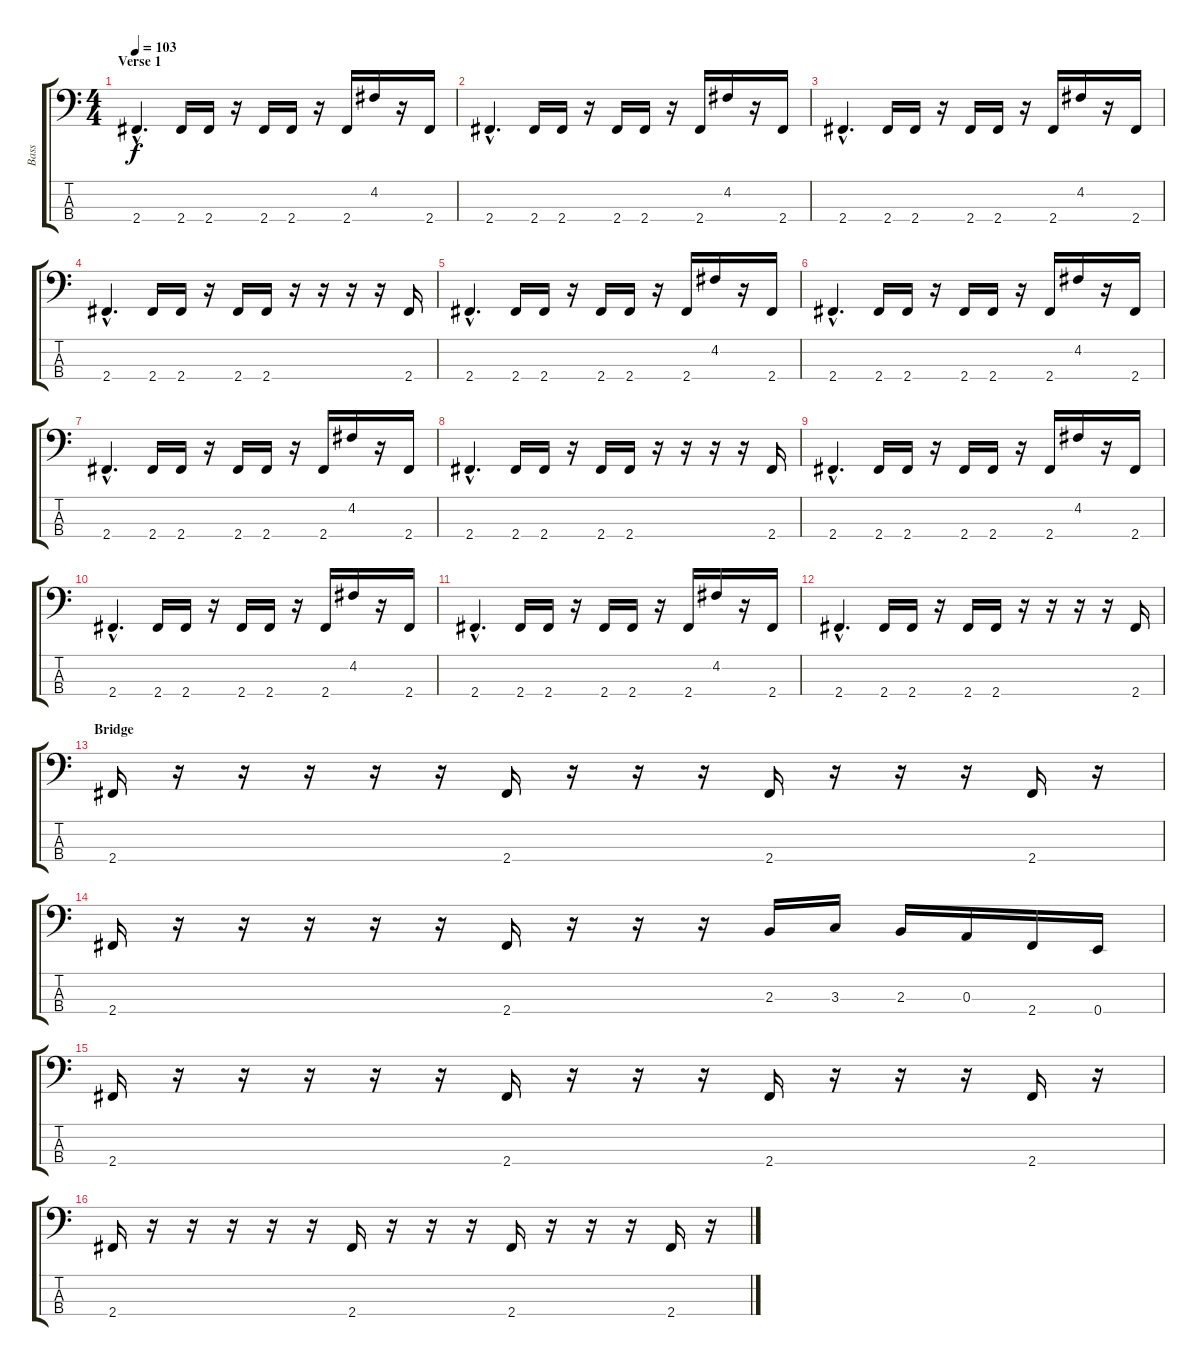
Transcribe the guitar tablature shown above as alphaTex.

\track ("Bass" "Bass") {instrument slapbass1}
\staff {score tabs}
\tuning (G2 D2 A1 E1) {hide}
\ts (4 4)
\section ("" "Verse 1")
\tempo 103
\clef f4
\ks c
2.4{hac}.4{d dy f} 2.4.16 2.4.16 r.16 2.4.16 2.4.16 r.16 2.4.16 4.2.16 r.16 2.4.16 |
2.4{hac}.4{d} 2.4.16 2.4.16 r.16 2.4.16 2.4.16 r.16 2.4.16 4.2.16 r.16 2.4.16 |
2.4{hac}.4{d} 2.4.16 2.4.16 r.16 2.4.16 2.4.16 r.16 2.4.16 4.2.16 r.16 2.4.16 |
2.4{hac}.4{d} 2.4.16 2.4.16 r.16 2.4.16 2.4.16 r.16 r.16 r.16 r.16 2.4.16 |
2.4{hac}.4{d} 2.4.16 2.4.16 r.16 2.4.16 2.4.16 r.16 2.4.16 4.2.16 r.16 2.4.16 |
2.4{hac}.4{d} 2.4.16 2.4.16 r.16 2.4.16 2.4.16 r.16 2.4.16 4.2.16 r.16 2.4.16 |
2.4{hac}.4{d} 2.4.16 2.4.16 r.16 2.4.16 2.4.16 r.16 2.4.16 4.2.16 r.16 2.4.16 |
2.4{hac}.4{d} 2.4.16 2.4.16 r.16 2.4.16 2.4.16 r.16 r.16 r.16 r.16 2.4.16 |
2.4{hac}.4{d} 2.4.16 2.4.16 r.16 2.4.16 2.4.16 r.16 2.4.16 4.2.16 r.16 2.4.16 |
2.4{hac}.4{d} 2.4.16 2.4.16 r.16 2.4.16 2.4.16 r.16 2.4.16 4.2.16 r.16 2.4.16 |
2.4{hac}.4{d} 2.4.16 2.4.16 r.16 2.4.16 2.4.16 r.16 2.4.16 4.2.16 r.16 2.4.16 |
2.4{hac}.4{d} 2.4.16 2.4.16 r.16 2.4.16 2.4.16 r.16 r.16 r.16 r.16 2.4.16 |
\section ("" "Bridge")
2.4.16 r.16 r.16 r.16 r.16 r.16 2.4.16 r.16 r.16 r.16 2.4.16 r.16 r.16 r.16 2.4.16 r.16 |
2.4.16 r.16 r.16 r.16 r.16 r.16 2.4.16 r.16 r.16 r.16 2.3.16 3.3.16 2.3.16 0.3.16 2.4.16 0.4.16 |
2.4.16 r.16 r.16 r.16 r.16 r.16 2.4.16 r.16 r.16 r.16 2.4.16 r.16 r.16 r.16 2.4.16 r.16 |
2.4.16 r.16 r.16 r.16 r.16 r.16 2.4.16 r.16 r.16 r.16 2.4.16 r.16 r.16 r.16 2.4.16 r.16
